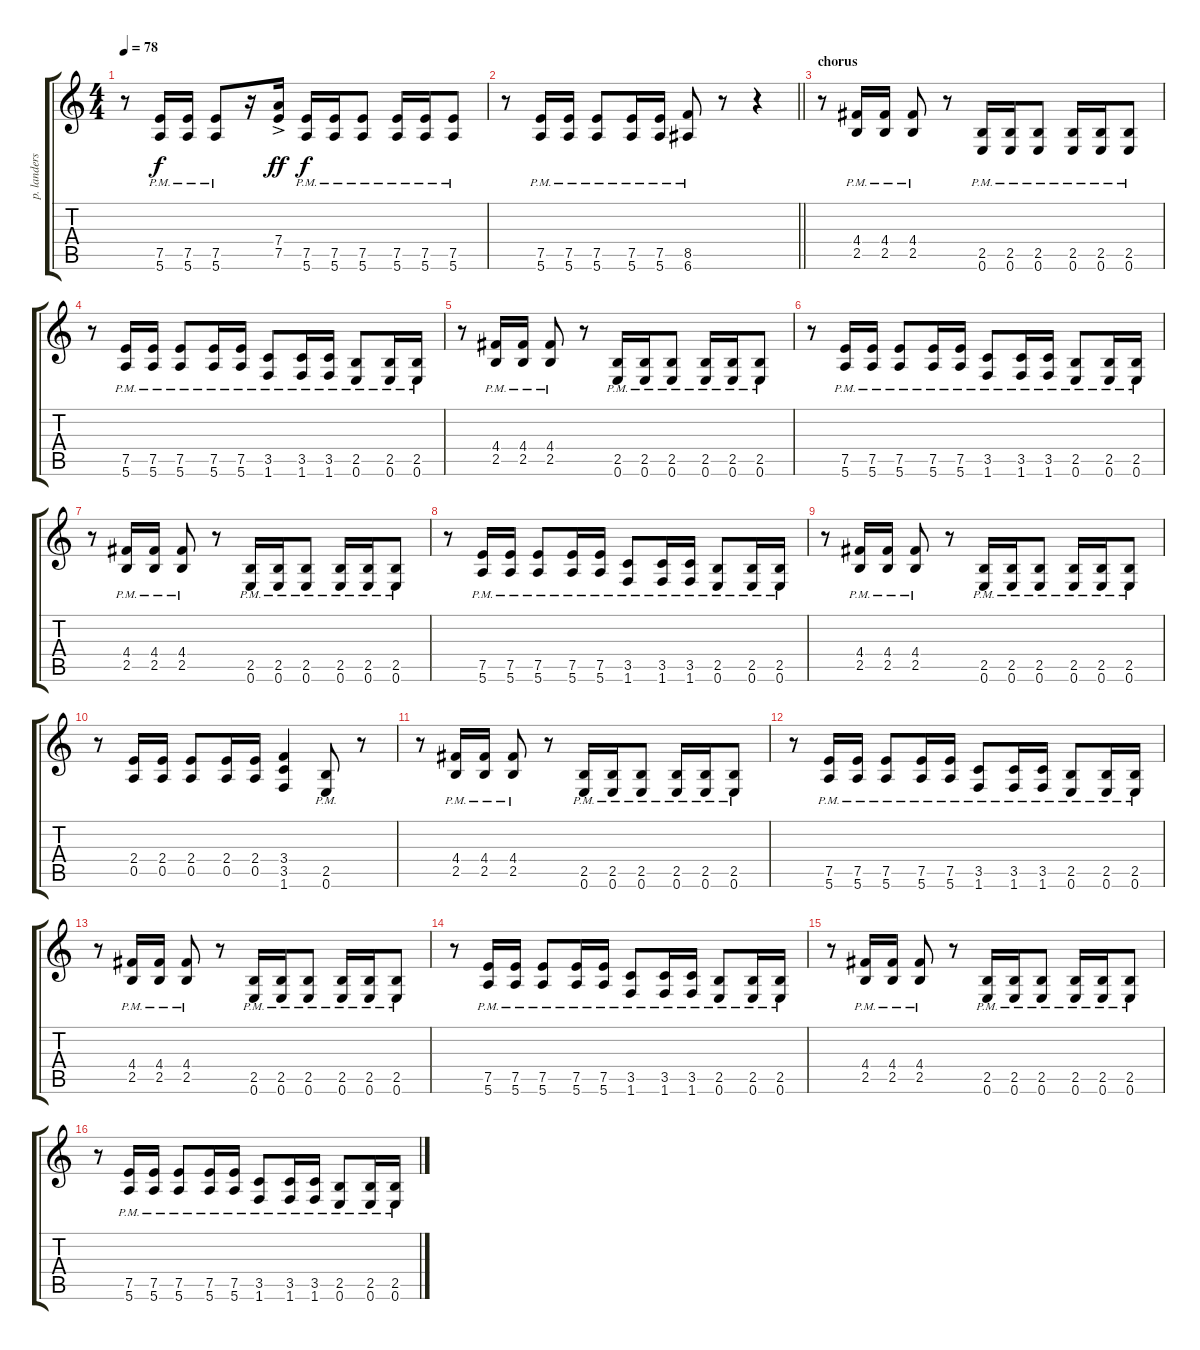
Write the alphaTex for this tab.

\track ("p. landers - rhythm guitar" "p. landers") {instrument distortionguitar}
\staff {score tabs}
\tuning (E4 B3 G3 D3 A2 E2) {hide}
\ts (4 4)
\tempo 78
\clef g2
\ks c
r.8{dy f} (7.5{pm} 5.6{pm}).16 (7.5{pm} 5.6{pm}).16 (7.5{pm} 5.6{pm}).8 r.16 (7.4{ac} 7.5{ac}).16{dy ff} (7.5{pm} 5.6{pm}).16{dy f} (7.5{pm} 5.6{pm}).16 (7.5{pm} 5.6{pm}).8 (7.5{pm} 5.6{pm}).16 (7.5{pm} 5.6{pm}).16 (7.5{pm} 5.6{pm}).8 |
\barLineRight lightlight
r.8 (7.5{pm} 5.6{pm}).16 (7.5{pm} 5.6{pm}).16 (7.5{pm} 5.6{pm}).8 (7.5{pm} 5.6{pm}).16 (7.5{pm} 5.6{pm}).16 (8.5{pm} 6.6{pm}).8 r.8 r.4 |
\section ("" "chorus")
r.8 (4.4{pm} 2.5{pm}).16 (4.4{pm} 2.5{pm}).16 (4.4{pm} 2.5{pm}).8 r.8 (2.5{pm} 0.6{pm}).16 (2.5{pm} 0.6{pm}).16 (2.5{pm} 0.6{pm}).8 (2.5{pm} 0.6{pm}).16 (2.5{pm} 0.6{pm}).16 (2.5{pm} 0.6{pm}).8 |
r.8 (7.5{pm} 5.6{pm}).16 (7.5{pm} 5.6{pm}).16 (7.5{pm} 5.6{pm}).8 (7.5{pm} 5.6{pm}).16 (7.5{pm} 5.6{pm}).16 (3.5{pm} 1.6{pm}).8 (3.5{pm} 1.6{pm}).16 (3.5{pm} 1.6{pm}).16 (2.5{pm} 0.6{pm}).8 (2.5{pm} 0.6{pm}).16 (2.5{pm} 0.6{pm}).16 |
r.8 (4.4{pm} 2.5{pm}).16 (4.4{pm} 2.5{pm}).16 (4.4{pm} 2.5{pm}).8 r.8 (2.5{pm} 0.6{pm}).16 (2.5{pm} 0.6{pm}).16 (2.5{pm} 0.6{pm}).8 (2.5{pm} 0.6{pm}).16 (2.5{pm} 0.6{pm}).16 (2.5{pm} 0.6{pm}).8 |
r.8 (7.5{pm} 5.6{pm}).16 (7.5{pm} 5.6{pm}).16 (7.5{pm} 5.6{pm}).8 (7.5{pm} 5.6{pm}).16 (7.5{pm} 5.6{pm}).16 (3.5{pm} 1.6{pm}).8 (3.5{pm} 1.6{pm}).16 (3.5{pm} 1.6{pm}).16 (2.5{pm} 0.6{pm}).8 (2.5{pm} 0.6{pm}).16 (2.5{pm} 0.6{pm}).16 |
r.8 (4.4{pm} 2.5{pm}).16 (4.4{pm} 2.5{pm}).16 (4.4{pm} 2.5{pm}).8 r.8 (2.5{pm} 0.6{pm}).16 (2.5{pm} 0.6{pm}).16 (2.5{pm} 0.6{pm}).8 (2.5{pm} 0.6{pm}).16 (2.5{pm} 0.6{pm}).16 (2.5{pm} 0.6{pm}).8 |
r.8 (7.5{pm} 5.6{pm}).16 (7.5{pm} 5.6{pm}).16 (7.5{pm} 5.6{pm}).8 (7.5{pm} 5.6{pm}).16 (7.5{pm} 5.6{pm}).16 (3.5{pm} 1.6{pm}).8 (3.5{pm} 1.6{pm}).16 (3.5{pm} 1.6{pm}).16 (2.5{pm} 0.6{pm}).8 (2.5{pm} 0.6{pm}).16 (2.5{pm} 0.6{pm}).16 |
r.8 (4.4{pm} 2.5{pm}).16 (4.4{pm} 2.5{pm}).16 (4.4{pm} 2.5{pm}).8 r.8 (2.5{pm} 0.6{pm}).16 (2.5{pm} 0.6{pm}).16 (2.5{pm} 0.6{pm}).8 (2.5{pm} 0.6{pm}).16 (2.5{pm} 0.6{pm}).16 (2.5{pm} 0.6{pm}).8 |
r.8 (2.4 0.5).16 (2.4 0.5).16 (2.4 0.5).8 (2.4 0.5).16 (2.4 0.5).16 (3.4 3.5 1.6).4 (2.5{pm} 0.6{pm}).8 r.8 |
r.8 (4.4{pm} 2.5{pm}).16 (4.4{pm} 2.5{pm}).16 (4.4{pm} 2.5{pm}).8 r.8 (2.5{pm} 0.6{pm}).16 (2.5{pm} 0.6{pm}).16 (2.5{pm} 0.6{pm}).8 (2.5{pm} 0.6{pm}).16 (2.5{pm} 0.6{pm}).16 (2.5{pm} 0.6{pm}).8 |
r.8 (7.5{pm} 5.6{pm}).16 (7.5{pm} 5.6{pm}).16 (7.5{pm} 5.6{pm}).8 (7.5{pm} 5.6{pm}).16 (7.5{pm} 5.6{pm}).16 (3.5{pm} 1.6{pm}).8 (3.5{pm} 1.6{pm}).16 (3.5{pm} 1.6{pm}).16 (2.5{pm} 0.6{pm}).8 (2.5{pm} 0.6{pm}).16 (2.5{pm} 0.6{pm}).16 |
r.8 (4.4{pm} 2.5{pm}).16 (4.4{pm} 2.5{pm}).16 (4.4{pm} 2.5{pm}).8 r.8 (2.5{pm} 0.6{pm}).16 (2.5{pm} 0.6{pm}).16 (2.5{pm} 0.6{pm}).8 (2.5{pm} 0.6{pm}).16 (2.5{pm} 0.6{pm}).16 (2.5{pm} 0.6{pm}).8 |
r.8 (7.5{pm} 5.6{pm}).16 (7.5{pm} 5.6{pm}).16 (7.5{pm} 5.6{pm}).8 (7.5{pm} 5.6{pm}).16 (7.5{pm} 5.6{pm}).16 (3.5{pm} 1.6{pm}).8 (3.5{pm} 1.6{pm}).16 (3.5{pm} 1.6{pm}).16 (2.5{pm} 0.6{pm}).8 (2.5{pm} 0.6{pm}).16 (2.5{pm} 0.6{pm}).16 |
r.8 (4.4{pm} 2.5{pm}).16 (4.4{pm} 2.5{pm}).16 (4.4{pm} 2.5{pm}).8 r.8 (2.5{pm} 0.6{pm}).16 (2.5{pm} 0.6{pm}).16 (2.5{pm} 0.6{pm}).8 (2.5{pm} 0.6{pm}).16 (2.5{pm} 0.6{pm}).16 (2.5{pm} 0.6{pm}).8 |
r.8 (7.5{pm} 5.6{pm}).16 (7.5{pm} 5.6{pm}).16 (7.5{pm} 5.6{pm}).8 (7.5{pm} 5.6{pm}).16 (7.5{pm} 5.6{pm}).16 (3.5{pm} 1.6{pm}).8 (3.5{pm} 1.6{pm}).16 (3.5{pm} 1.6{pm}).16 (2.5{pm} 0.6{pm}).8 (2.5{pm} 0.6{pm}).16 (2.5{pm} 0.6{pm}).16
